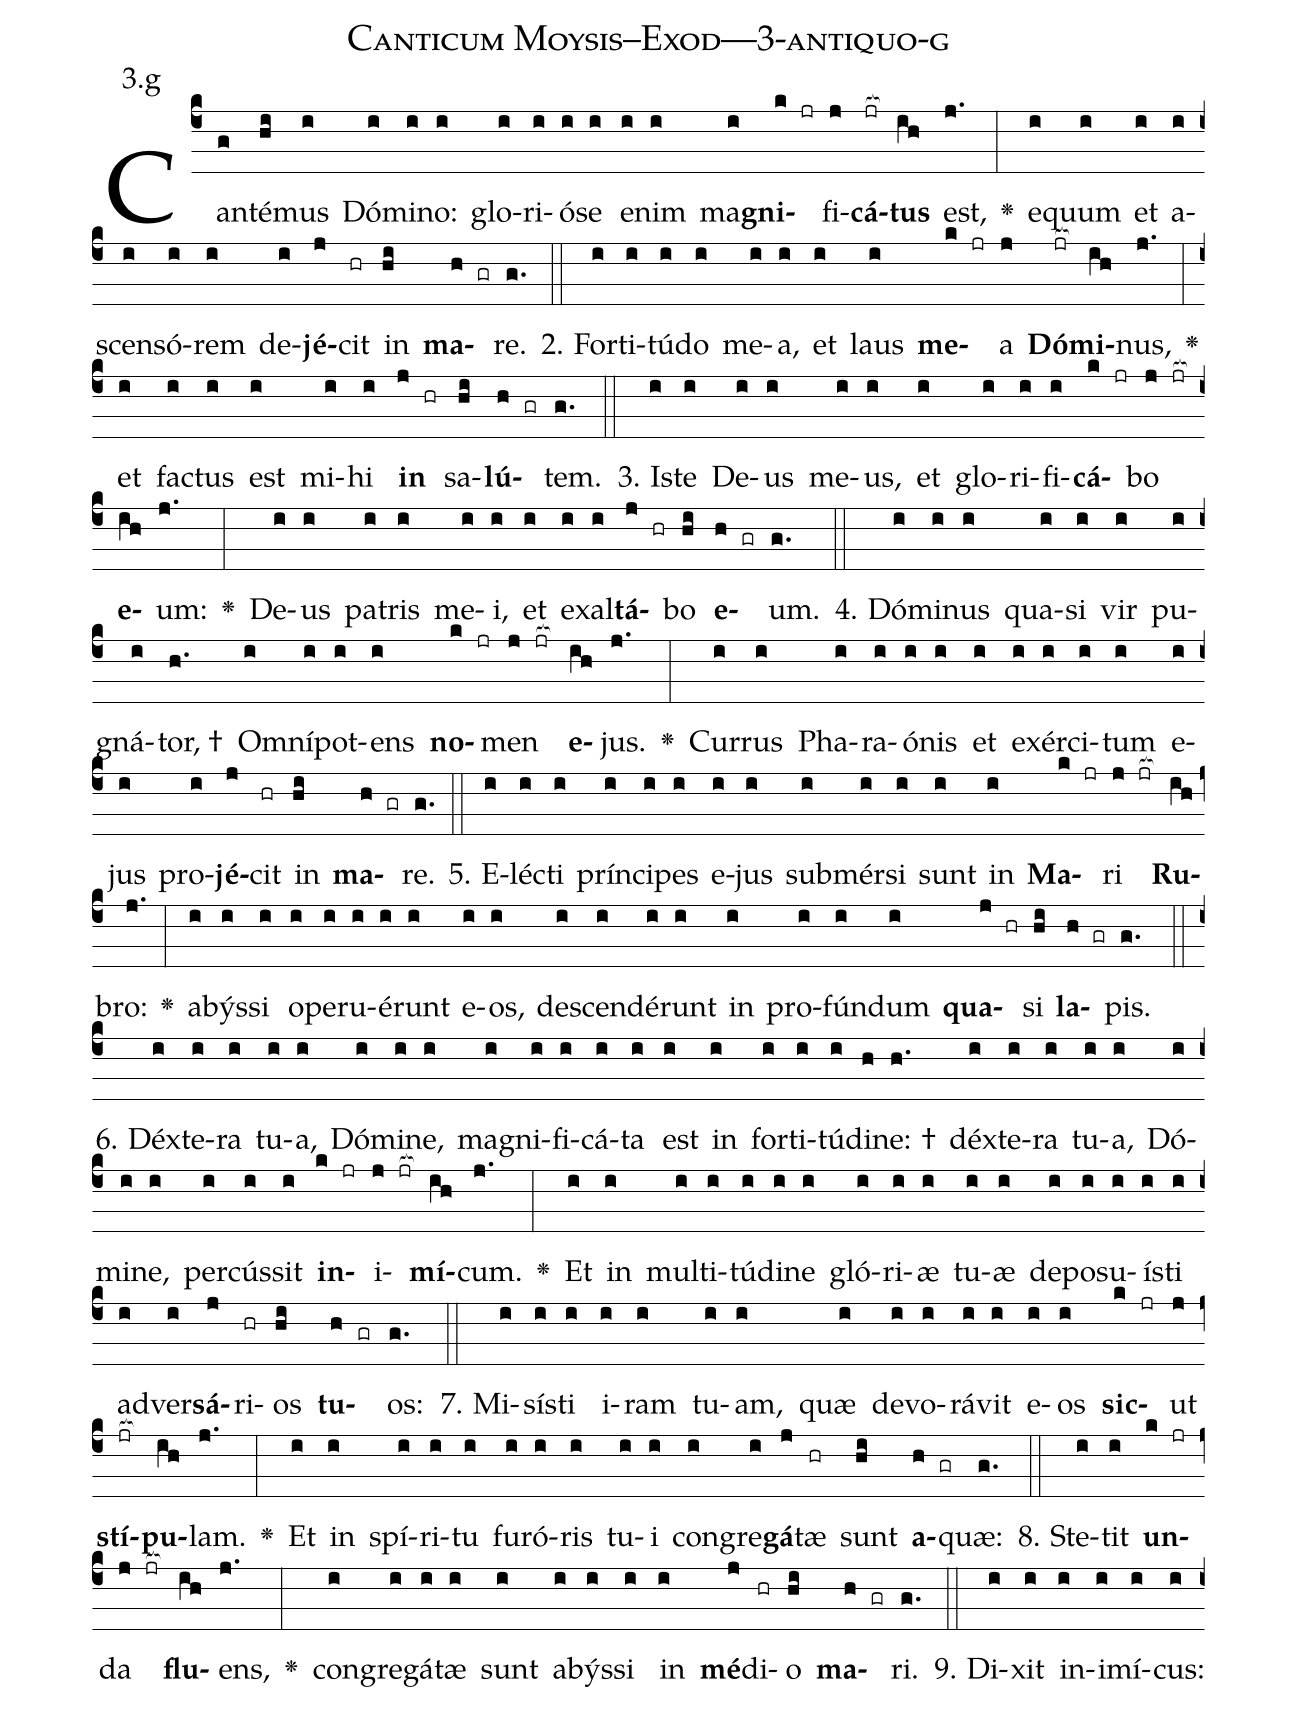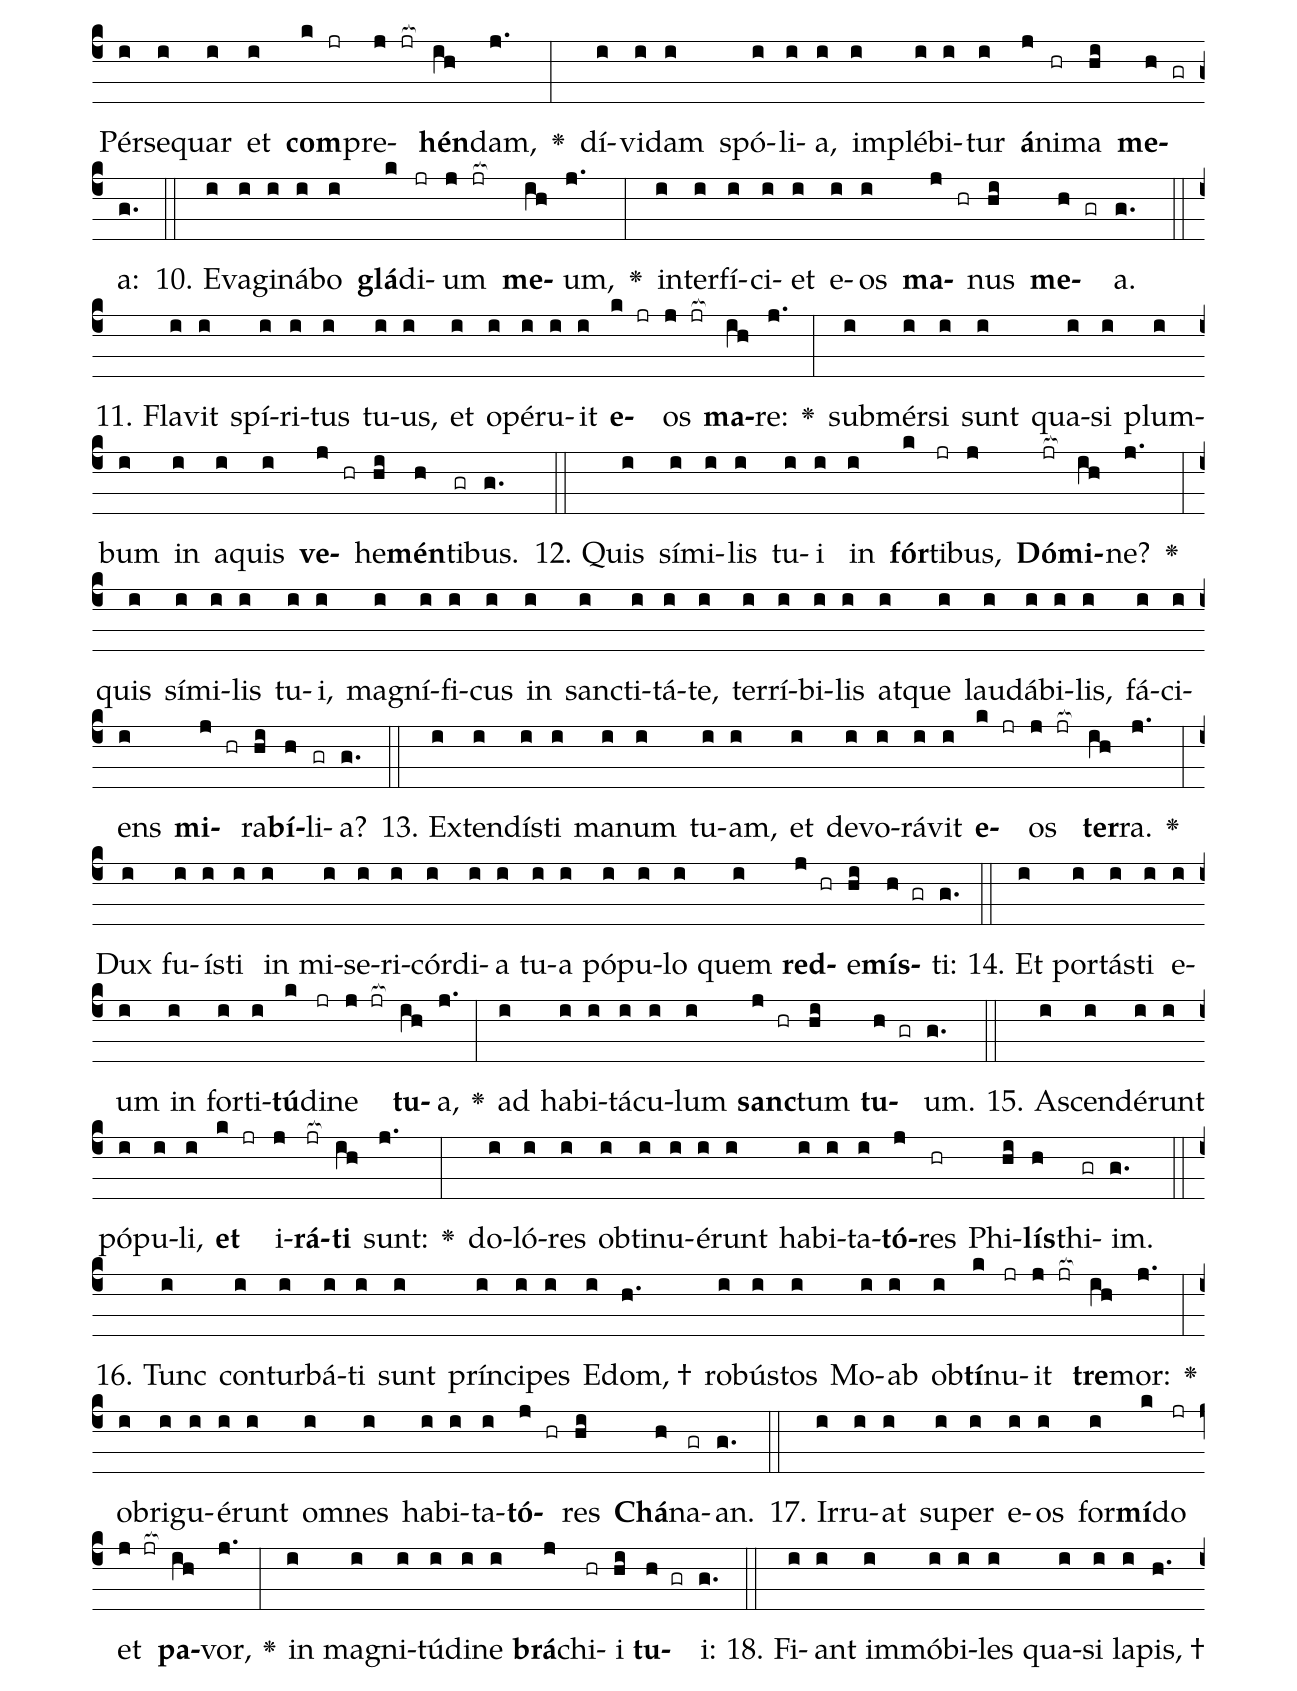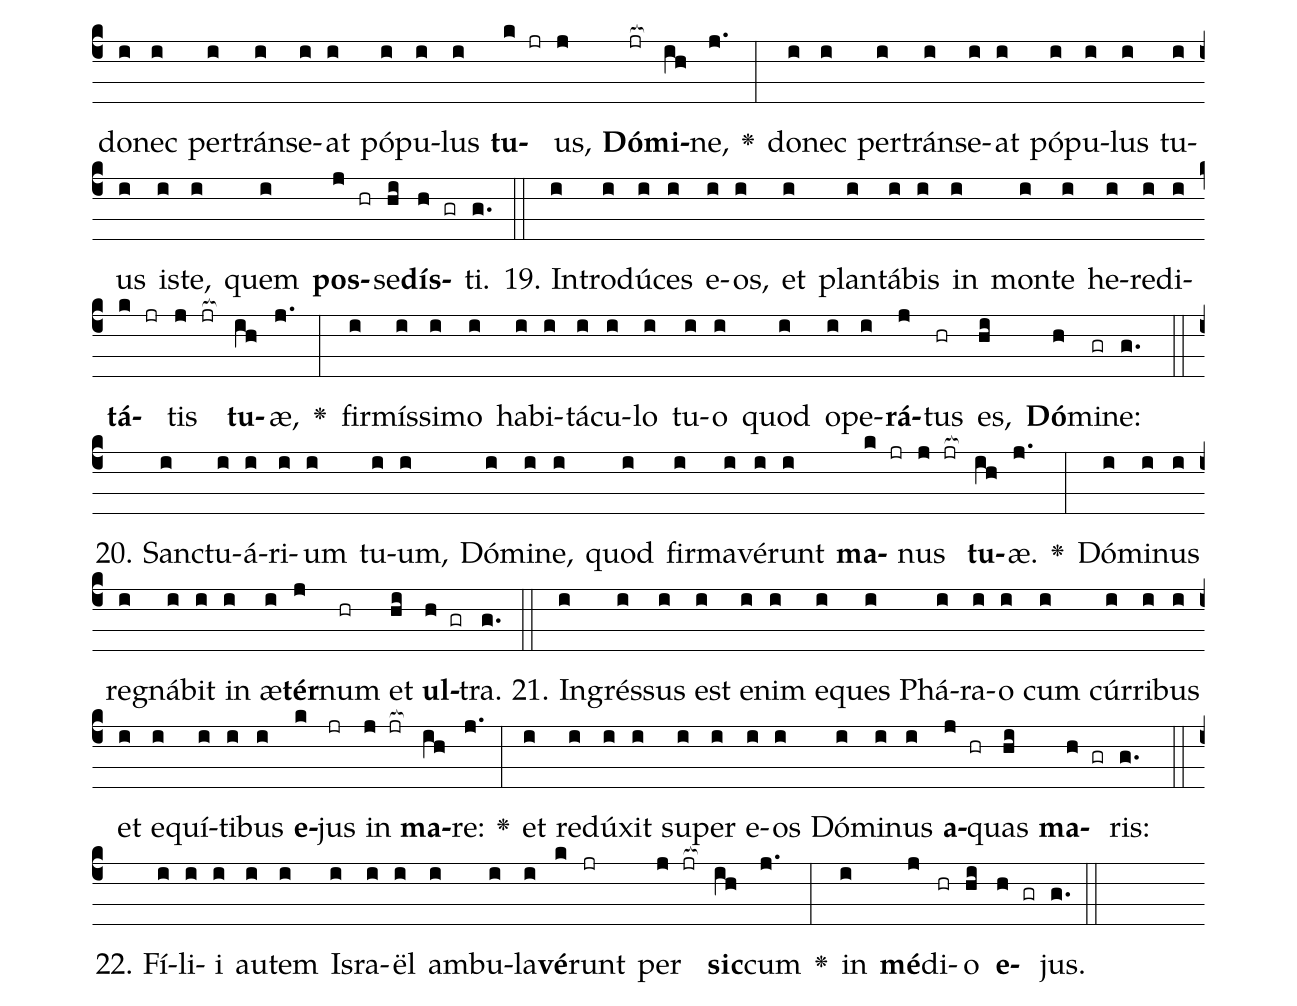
name: Canticum Moysis--Exod---3-antiquo-g;
annotation: 3.g;
%%
(c4)Can(g)té(hi)mus(i) Dó(i)mi(i)no:(i) glo(i)ri(i)ó(i)se(i) e(i)nim(i) ma(i)<b>gni</b>(k jr)fi(j)<b>cá</b>(jr[ocb:1{])<b>tus</b>(ih[ocb:0}]) est,(j.) <v>\greheightstar</v>(:) e(i)quum(i) et(i) a(i)scen(i)só(i)rem(i) de(i)<b>jé</b>(j)cit(hr) in(hi) <b>ma</b>(h gr)re.(g.) (::)
2. For(i)ti(i)tú(i)do(i) me(i)a,(i) et(i) laus(i) <b>me</b>(k jr)a(j) <b>Dó</b>(jr[ocb:1{])<b>mi</b>(ih[ocb:0}])nus,(j.) <v>\greheightstar</v>(:) et(i) fac(i)tus(i) est(i) mi(i)hi(i) <b>in</b>(j hr) sa(hi)<b>lú</b>(h gr)tem.(g.) (::)
3. Is(i)te(i) De(i)us(i) me(i)us,(i) et(i) glo(i)ri(i)fi(i)<b>cá</b>(k jr)bo(j jr[ocb:1{]) <b>e</b>(ih[ocb:0}])um:(j.) <v>\greheightstar</v>(:) De(i)us(i) pa(i)tris(i) me(i)i,(i) et(i) ex(i)al(i)<b>tá</b>(j hr)bo(hi) <b>e</b>(h gr)um.(g.) (::)
4. Dó(i)mi(i)nus(i) qua(i)si(i) vir(i) pu(i)gná(i)tor, †(h.) Om(i)ní(i)pot(i)ens(i) <b>no</b>(k jr)men(j jr[ocb:1{]) <b>e</b>(ih[ocb:0}])jus.(j.) <v>\greheightstar</v>(:) Cur(i)rus(i) Pha(i)ra(i)ó(i)nis(i) et(i) ex(i)ér(i)ci(i)tum(i) e(i)jus(i) pro(i)<b>jé</b>(j)cit(hr) in(hi) <b>ma</b>(h gr)re.(g.) (::)
5. E(i)léc(i)ti(i) prín(i)ci(i)pes(i) e(i)jus(i) sub(i)mér(i)si(i) sunt(i) in(i) <b>Ma</b>(k jr)ri(j jr[ocb:1{]) <b>Ru</b>(ih[ocb:0}])bro:(j.) <v>\greheightstar</v>(:) a(i)býs(i)si(i) o(i)pe(i)ru(i)é(i)runt(i) e(i)os,(i) de(i)scen(i)dé(i)runt(i) in(i) pro(i)fún(i)dum(i) <b>qua</b>(j hr)si(hi) <b>la</b>(h gr)pis.(g.) (::)
6. Déx(i)te(i)ra(i) tu(i)a,(i) Dó(i)mi(i)ne,(i) ma(i)gni(i)fi(i)cá(i)ta(i) est(i) in(i) for(i)ti(i)tú(i)di(h)ne: †(h.) déx(i)te(i)ra(i) tu(i)a,(i) Dó(i)mi(i)ne,(i) per(i)cús(i)sit(i) <b>in</b>(k jr)i(j jr[ocb:1{])<b>mí</b>(ih[ocb:0}])cum.(j.) <v>\greheightstar</v>(:) Et(i) in(i) mul(i)ti(i)tú(i)di(i)ne(i) gló(i)ri(i)æ(i) tu(i)æ(i) de(i)po(i)su(i)ís(i)ti(i) ad(i)ver(i)<b>sá</b>(j)ri(hr)os(hi) <b>tu</b>(h gr)os:(g.) (::)
7. Mi(i)sís(i)ti(i) i(i)ram(i) tu(i)am,(i) quæ(i) de(i)vo(i)rá(i)vit(i) e(i)os(i) <b>sic</b>(k jr)ut(j) <b>stí</b>(jr[ocb:1{])<b>pu</b>(ih[ocb:0}])lam.(j.) <v>\greheightstar</v>(:) Et(i) in(i) spí(i)ri(i)tu(i) fu(i)ró(i)ris(i) tu(i)i(i) con(i)gre(i)<b>gá</b>(j)tæ(hr) sunt(hi) <b>a</b>(h gr)quæ:(g.) (::)
8. Ste(i)tit(i) <b>un</b>(k jr)da(j jr[ocb:1{]) <b>flu</b>(ih[ocb:0}])ens,(j.) <v>\greheightstar</v>(:) con(i)gre(i)gá(i)tæ(i) sunt(i) a(i)býs(i)si(i) in(i) <b>mé</b>(j)di(hr)o(hi) <b>ma</b>(h gr)ri.(g.) (::)
9. Di(i)xit(i) in(i)i(i)mí(i)cus:(i) Pér(i)se(i)quar(i) et(i) <b>com</b>(k jr)pre(j jr[ocb:1{])<b>hén</b>(ih[ocb:0}])dam,(j.) <v>\greheightstar</v>(:) dí(i)vi(i)dam(i) spó(i)li(i)a,(i) im(i)plé(i)bi(i)tur(i) <b>á</b>(j)ni(hr)ma(hi) <b>me</b>(h gr)a:(g.) (::)
10. E(i)va(i)gi(i)ná(i)bo(i) <b>glá</b>(k)di(jr)um(j jr[ocb:1{]) <b>me</b>(ih[ocb:0}])um,(j.) <v>\greheightstar</v>(:) in(i)ter(i)fí(i)ci(i)et(i) e(i)os(i) <b>ma</b>(j hr)nus(hi) <b>me</b>(h gr)a.(g.) (::)
11. Fla(i)vit(i) spí(i)ri(i)tus(i) tu(i)us,(i) et(i) o(i)pé(i)ru(i)it(i) <b>e</b>(k jr)os(j jr[ocb:1{]) <b>ma</b>(ih[ocb:0}])re:(j.) <v>\greheightstar</v>(:) sub(i)mér(i)si(i) sunt(i) qua(i)si(i) plum(i)bum(i) in(i) a(i)quis(i) <b>ve</b>(j hr)he(hi)<b>mén</b>(h)ti(gr)bus.(g.) (::)
12. Quis(i) sí(i)mi(i)lis(i) tu(i)i(i) in(i) <b>fór</b>(k)ti(jr)bus,(j) <b>Dó</b>(jr[ocb:1{])<b>mi</b>(ih[ocb:0}])ne?(j.) <v>\greheightstar</v>(:) quis(i) sí(i)mi(i)lis(i) tu(i)i,(i) ma(i)gní(i)fi(i)cus(i) in(i) sanc(i)ti(i)tá(i)te,(i) ter(i)rí(i)bi(i)lis(i) at(i)que(i) lau(i)dá(i)bi(i)lis,(i) fá(i)ci(i)ens(i) <b>mi</b>(j hr)ra(hi)<b>bí</b>(h)li(gr)a?(g.) (::)
13. Ex(i)ten(i)dís(i)ti(i) ma(i)num(i) tu(i)am,(i) et(i) de(i)vo(i)rá(i)vit(i) <b>e</b>(k jr)os(j jr[ocb:1{]) <b>ter</b>(ih[ocb:0}])ra.(j.) <v>\greheightstar</v>(:) Dux(i) fu(i)ís(i)ti(i) in(i) mi(i)se(i)ri(i)cór(i)di(i)a(i) tu(i)a(i) pó(i)pu(i)lo(i) quem(i) <b>red</b>(j hr)e(hi)<b>mís</b>(h gr)ti:(g.) (::)
14. Et(i) por(i)tás(i)ti(i) e(i)um(i) in(i) for(i)ti(i)<b>tú</b>(k)di(jr)ne(j jr[ocb:1{]) <b>tu</b>(ih[ocb:0}])a,(j.) <v>\greheightstar</v>(:) ad(i) ha(i)bi(i)tá(i)cu(i)lum(i) <b>sanc</b>(j hr)tum(hi) <b>tu</b>(h gr)um.(g.) (::)
15. A(i)scen(i)dé(i)runt(i) pó(i)pu(i)li,(i) <b>et</b>(k jr) i(j)<b>rá</b>(jr[ocb:1{])<b>ti</b>(ih[ocb:0}]) sunt:(j.) <v>\greheightstar</v>(:) do(i)ló(i)res(i) ob(i)ti(i)nu(i)é(i)runt(i) ha(i)bi(i)ta(i)<b>tó</b>(j)res(hr) Phi(hi)<b>lís</b>(h)thi(gr)im.(g.) (::)
16. Tunc(i) con(i)tur(i)bá(i)ti(i) sunt(i) prín(i)ci(i)pes(i) E(i)dom, †(h.) ro(i)bús(i)tos(i) Mo(i)ab(i) ob(i)<b>tí</b>(k)nu(jr)it(j jr[ocb:1{]) <b>tre</b>(ih[ocb:0}])mor:(j.) <v>\greheightstar</v>(:) ob(i)ri(i)gu(i)é(i)runt(i) om(i)nes(i) ha(i)bi(i)ta(i)<b>tó</b>(j hr)res(hi) <b>Chá</b>(h)na(gr)an.(g.) (::)
17. Ir(i)ru(i)at(i) su(i)per(i) e(i)os(i) for(i)<b>mí</b>(k)do(jr) et(j jr[ocb:1{]) <b>pa</b>(ih[ocb:0}])vor,(j.) <v>\greheightstar</v>(:) in(i) ma(i)gni(i)tú(i)di(i)ne(i) <b>brá</b>(j)chi(hr)i(hi) <b>tu</b>(h gr)i:(g.) (::)
18. Fi(i)ant(i) im(i)mó(i)bi(i)les(i) qua(i)si(i) la(i)pis, †(h.) do(i)nec(i) per(i)tráns(i)e(i)at(i) pó(i)pu(i)lus(i) <b>tu</b>(k jr)us,(j) <b>Dó</b>(jr[ocb:1{])<b>mi</b>(ih[ocb:0}])ne,(j.) <v>\greheightstar</v>(:) do(i)nec(i) per(i)tráns(i)e(i)at(i) pó(i)pu(i)lus(i) tu(i)us(i) is(i)te,(i) quem(i) <b>pos</b>(j hr)se(hi)<b>dís</b>(h gr)ti.(g.) (::)
19. In(i)tro(i)dú(i)ces(i) e(i)os,(i) et(i) plan(i)tá(i)bis(i) in(i) mon(i)te(i) he(i)re(i)di(i)<b>tá</b>(k jr)tis(j jr[ocb:1{]) <b>tu</b>(ih[ocb:0}])æ,(j.) <v>\greheightstar</v>(:) fir(i)mís(i)si(i)mo(i) ha(i)bi(i)tá(i)cu(i)lo(i) tu(i)o(i) quod(i) o(i)pe(i)<b>rá</b>(j)tus(hr) es,(hi) <b>Dó</b>(h)mi(gr)ne:(g.) (::)
20. Sanc(i)tu(i)á(i)ri(i)um(i) tu(i)um,(i) Dó(i)mi(i)ne,(i) quod(i) fir(i)ma(i)vé(i)runt(i) <b>ma</b>(k jr)nus(j jr[ocb:1{]) <b>tu</b>(ih[ocb:0}])æ.(j.) <v>\greheightstar</v>(:) Dó(i)mi(i)nus(i) re(i)gná(i)bit(i) in(i) æ(i)<b>tér</b>(j)num(hr) et(hi) <b>ul</b>(h gr)tra.(g.) (::)
21. In(i)grés(i)sus(i) est(i) e(i)nim(i) e(i)ques(i) Phá(i)ra(i)o(i) cum(i) cúr(i)ri(i)bus(i) et(i) e(i)quí(i)ti(i)bus(i) <b>e</b>(k)jus(jr) in(j jr[ocb:1{]) <b>ma</b>(ih[ocb:0}])re:(j.) <v>\greheightstar</v>(:) et(i) re(i)dú(i)xit(i) su(i)per(i) e(i)os(i) Dó(i)mi(i)nus(i) <b>a</b>(j hr)quas(hi) <b>ma</b>(h gr)ris:(g.) (::)
22. Fí(i)li(i)i(i) au(i)tem(i) Is(i)ra(i)ël(i) am(i)bu(i)la(i)<b>vé</b>(k)runt(jr) per(j jr[ocb:1{]) <b>sic</b>(ih[ocb:0}])cum(j.) <v>\greheightstar</v>(:) in(i) <b>mé</b>(j)di(hr)o(hi) <b>e</b>(h gr)jus.(g.) (::)
